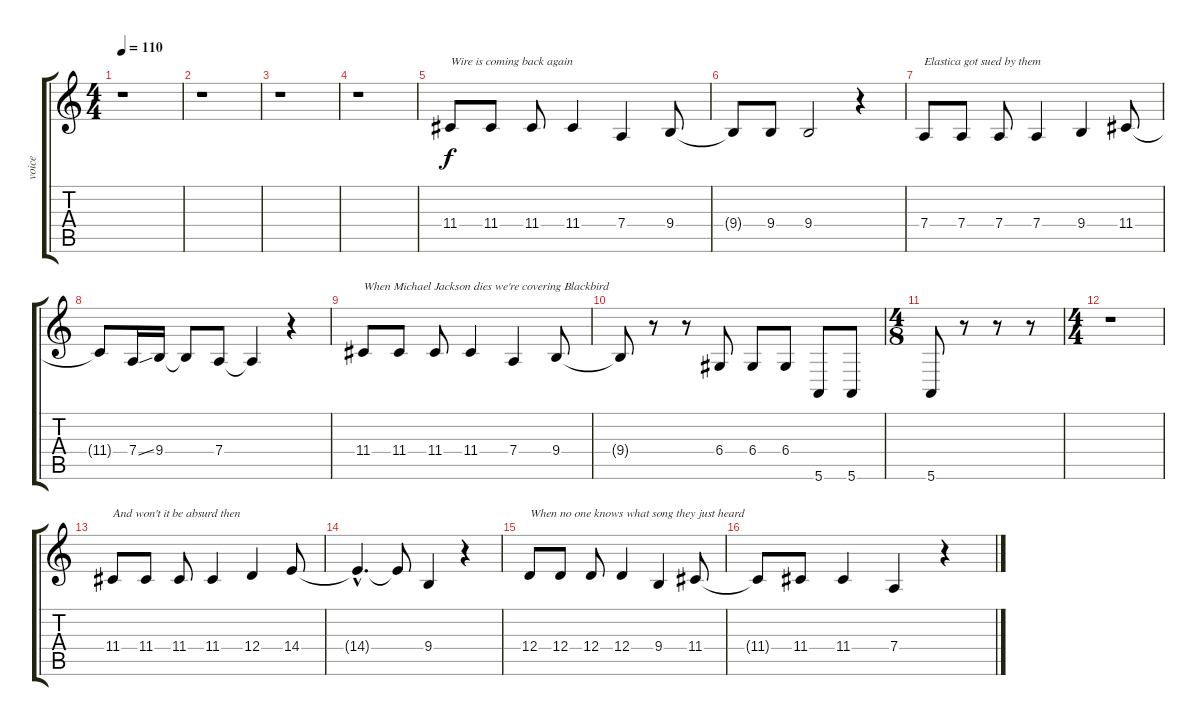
\track ("voice" "voice") {instrument lead1square}
\staff {score tabs}
\tuning (E4 B3 G3 D3 A2 E2) {hide}
\ts (4 4)
\tempo 110
\clef g2
\ks c
r.1{dy f instrument lead1square} |
r.1 |
r.1 |
r.1 |
11.4.8{txt "Wire is coming back again"} 11.4.8 11.4.8 11.4.4 7.4.4 9.4.8 |
9.4{t}.8 9.4.8 9.4.2 r.4 |
7.4.8{txt "Elastica got sued by them"} 7.4.8 7.4.8 7.4.4 9.4.4 11.4.8 |
11.4{t}.8 7.4{ss}.16 9.4.16 9.4{t}.8 7.4.8 7.4{t}.4 r.4 |
11.4.8{txt "When Michael Jackson dies we're covering Blackbird"} 11.4.8 11.4.8 11.4.4 7.4.4 9.4.8 |
9.4{t}.8 r.8 r.8 6.4.8 6.4.8 6.4.8 5.6.8 5.6.8 |
\ts (4 8)
5.6.8 r.8 r.8 r.8 |
\ts (4 4)
r.1 |
11.4.8{txt "And won't it be absurd then"} 11.4.8 11.4.8 11.4.4 12.4.4 14.4.8 |
14.4{hac t}.4{d} 14.4{t}.8 9.4.4 r.4 |
12.4.8{txt "When no one knows what song they just heard"} 12.4.8 12.4.8 12.4.4 9.4.4 11.4.8 |
11.4{t}.8 11.4.8 11.4.4 7.4.4 r.4
